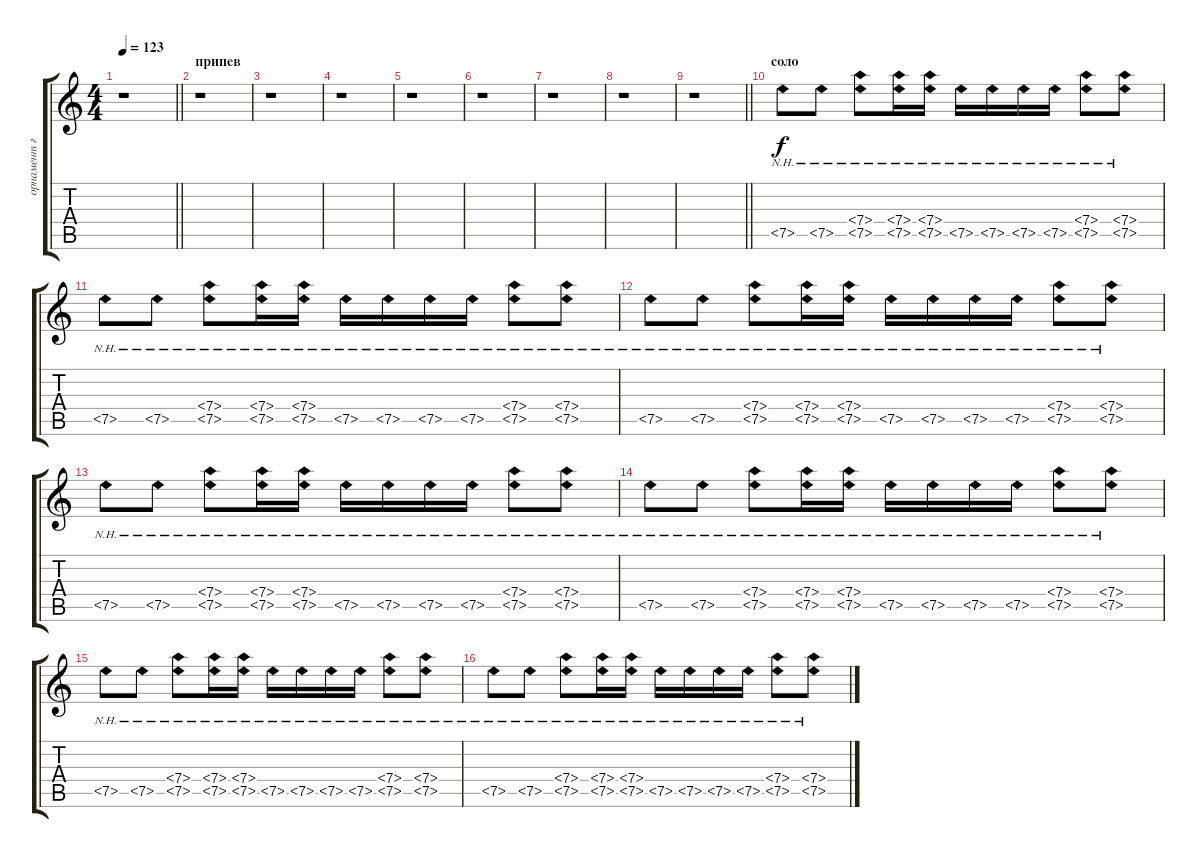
\track ("орнамент гитара" "орнамент г") {instrument electricguitarmuted}
\staff {score tabs}
\tuning (E4 B3 G3 D3 A2 E2) {hide}
\ts (4 4)
\tempo 123
\clef g2
\barLineRight lightlight
\ks c
r.1{dy f} |
\section ("" "припев")
r.1 |
r.1 |
r.1 |
r.1 |
r.1 |
r.1 |
r.1 |
\barLineRight lightlight
r.1 |
\section ("" "соло")
7.5{nh}.8 7.5{nh}.8 (7.4{nh} 7.5{nh}).8 (7.4{nh} 7.5{nh}).16 (7.4{nh} 7.5{nh}).16 7.5{nh}.16 7.5{nh}.16 7.5{nh}.16 7.5{nh}.16 (7.4{nh} 7.5{nh}).8 (7.4{nh} 7.5{nh}).8 |
7.5{nh}.8 7.5{nh}.8 (7.4{nh} 7.5{nh}).8 (7.4{nh} 7.5{nh}).16 (7.4{nh} 7.5{nh}).16 7.5{nh}.16 7.5{nh}.16 7.5{nh}.16 7.5{nh}.16 (7.4{nh} 7.5{nh}).8 (7.4{nh} 7.5{nh}).8 |
7.5{nh}.8 7.5{nh}.8 (7.4{nh} 7.5{nh}).8 (7.4{nh} 7.5{nh}).16 (7.4{nh} 7.5{nh}).16 7.5{nh}.16 7.5{nh}.16 7.5{nh}.16 7.5{nh}.16 (7.4{nh} 7.5{nh}).8 (7.4{nh} 7.5{nh}).8 |
7.5{nh}.8 7.5{nh}.8 (7.4{nh} 7.5{nh}).8 (7.4{nh} 7.5{nh}).16 (7.4{nh} 7.5{nh}).16 7.5{nh}.16 7.5{nh}.16 7.5{nh}.16 7.5{nh}.16 (7.4{nh} 7.5{nh}).8 (7.4{nh} 7.5{nh}).8 |
7.5{nh}.8 7.5{nh}.8 (7.4{nh} 7.5{nh}).8 (7.4{nh} 7.5{nh}).16 (7.4{nh} 7.5{nh}).16 7.5{nh}.16 7.5{nh}.16 7.5{nh}.16 7.5{nh}.16 (7.4{nh} 7.5{nh}).8 (7.4{nh} 7.5{nh}).8 |
7.5{nh}.8 7.5{nh}.8 (7.4{nh} 7.5{nh}).8 (7.4{nh} 7.5{nh}).16 (7.4{nh} 7.5{nh}).16 7.5{nh}.16 7.5{nh}.16 7.5{nh}.16 7.5{nh}.16 (7.4{nh} 7.5{nh}).8 (7.4{nh} 7.5{nh}).8 |
7.5{nh}.8 7.5{nh}.8 (7.4{nh} 7.5{nh}).8 (7.4{nh} 7.5{nh}).16 (7.4{nh} 7.5{nh}).16 7.5{nh}.16 7.5{nh}.16 7.5{nh}.16 7.5{nh}.16 (7.4{nh} 7.5{nh}).8 (7.4{nh} 7.5{nh}).8
